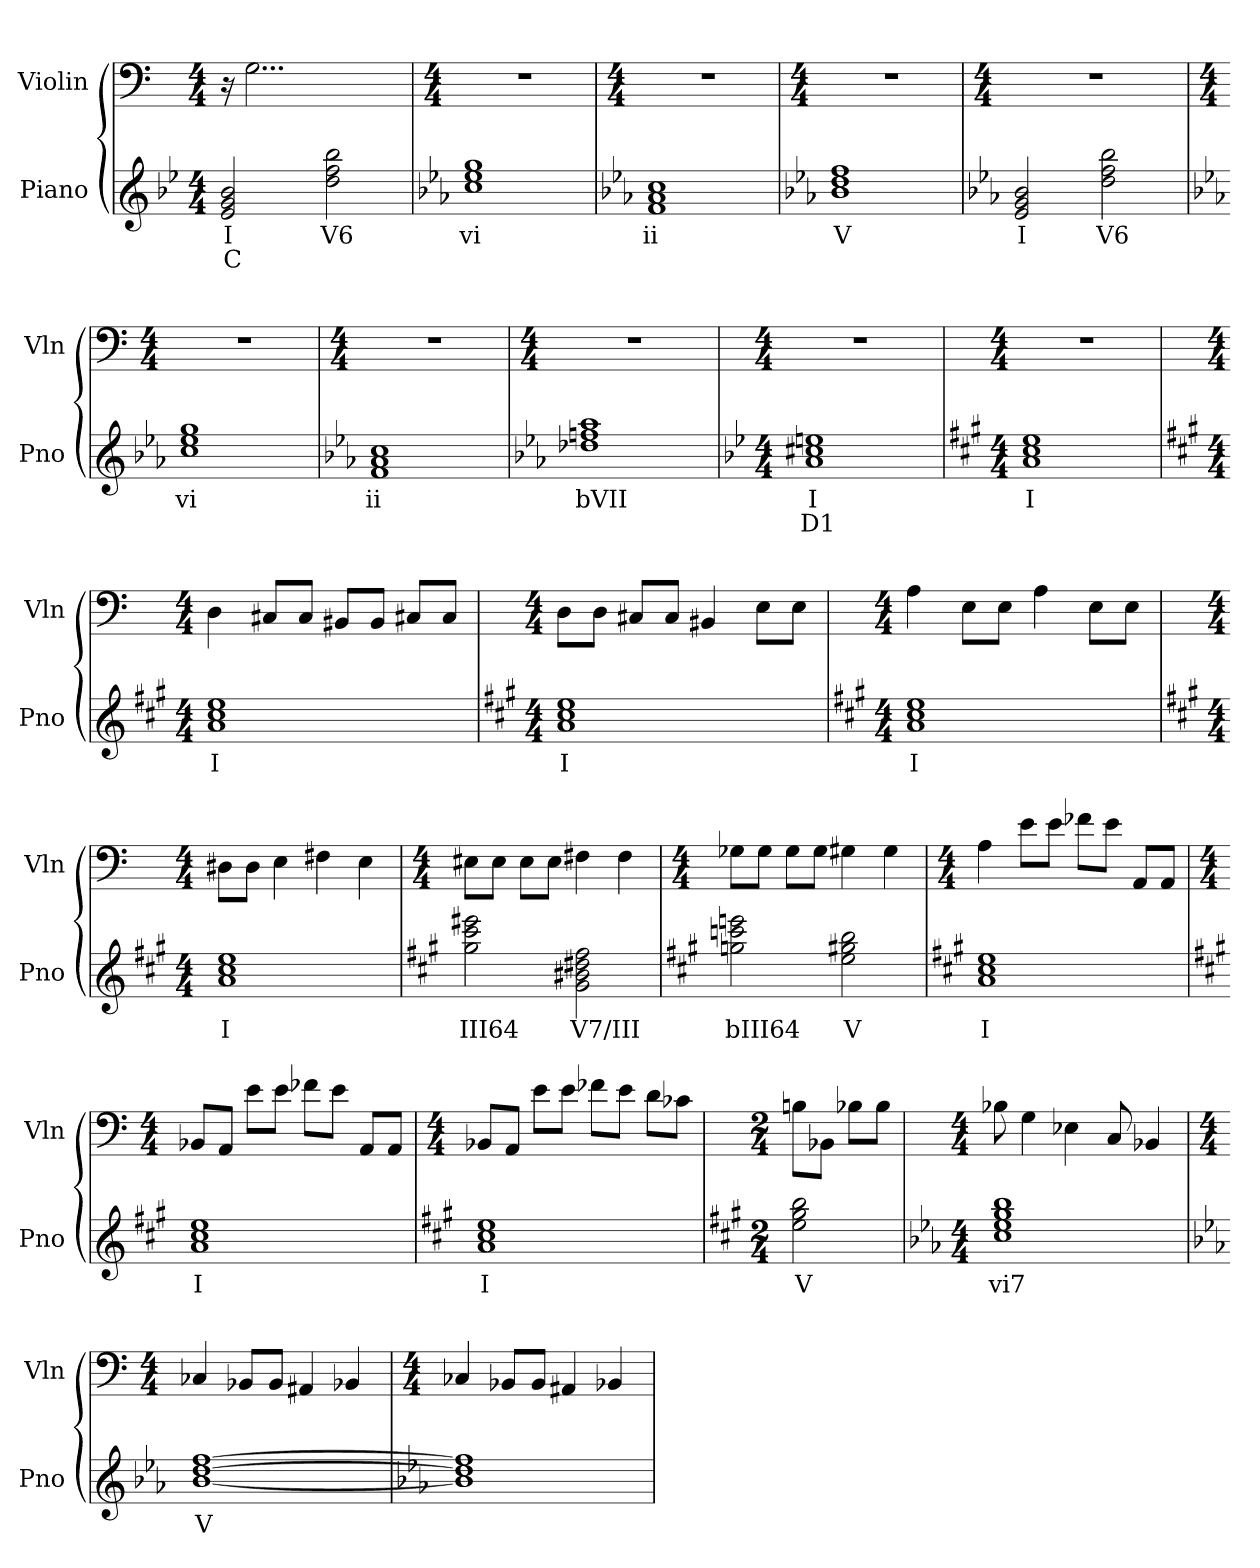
**kern	**text	**text	**kern
*part2	*part2	*part2	*part1
*staff2	*staff2	*staff2	*staff1
*I"Piano	*	*	*I"Violin
*I'Pno	*	*	*I'Vln
*k[b-e-]	*	*	*
*B-:	*	*	*
*M4/4	*	*	*M4/4
=	=	=	=
2e- 2g 2b-	I	C	16r
.	.	.	2...G
2dd 2ff 2bb-	V6	.	.
=	=	=	=
*k[b-e-a-]	*	*	*
*E-:	*	*	*
*	*	*	*M4/4
1cc 1ee- 1gg	vi	.	1r
=	=	=	=
*k[b-e-a-]	*	*	*
*E-:	*	*	*
*	*	*	*M4/4
1f 1a- 1cc	ii	.	1r
=	=	=	=
*k[b-e-a-]	*	*	*
*E-:	*	*	*
*	*	*	*M4/4
1b- 1dd 1ff	V	.	1r
=	=	=	=
*k[b-e-a-]	*	*	*
*E-:	*	*	*
*	*	*	*M4/4
2e- 2g 2b-	I	.	1r
2dd 2ff 2bb-	V6	.	.
=	=	=	=
*k[b-e-a-]	*	*	*
*E-:	*	*	*
*	*	*	*M4/4
1cc 1ee- 1gg	vi	.	1r
=	=	=	=
*k[b-e-a-]	*	*	*
*E-:	*	*	*
*	*	*	*M4/4
1f 1a- 1cc	ii	.	1r
=	=	=	=
*k[b-e-a-]	*	*	*
*E-:	*	*	*
*	*	*	*M4/4
1dd-X 1ffn 1aa-	bVII	.	1r
=	=	=	=
*k[b-e-]	*	*	*
*B-:	*	*	*
*M4/4	*	*	*M4/4
1a 1cc#X 1een	I	D1	1r
=	=	=	=
*k[f#c#g#]	*	*	*
*A:	*	*	*
*M4/4	*	*	*M4/4
1a 1cc# 1ee	I	.	1r
=	=	=	=
*k[f#c#g#]	*	*	*
*A:	*	*	*
*M4/4	*	*	*M4/4
1a 1cc# 1ee	I	.	4D
.	.	.	8C#XL
.	.	.	8C#J
.	.	.	8BB#XL
.	.	.	8BB#J
.	.	.	8C#XL
.	.	.	8C#J
=	=	=	=
*k[f#c#g#]	*	*	*
*A:	*	*	*
*M4/4	*	*	*M4/4
1a 1cc# 1ee	I	.	8DL
.	.	.	8DJ
.	.	.	8C#XL
.	.	.	8C#J
.	.	.	4BB#X
.	.	.	8EL
.	.	.	8EJ
=	=	=	=
*k[f#c#g#]	*	*	*
*A:	*	*	*
*M4/4	*	*	*M4/4
1a 1cc# 1ee	I	.	4A
.	.	.	8EL
.	.	.	8EJ
.	.	.	4A
.	.	.	8EL
.	.	.	8EJ
=	=	=	=
*k[f#c#g#]	*	*	*
*A:	*	*	*
*M4/4	*	*	*M4/4
1a 1cc# 1ee	I	.	8D#XL
.	.	.	8D#J
.	.	.	4E
.	.	.	4F#X
.	.	.	4E
=	=	=	=
*k[f#c#g#]	*	*	*
*A:	*	*	*
*	*	*	*M4/4
2gg# 2ccc# 2eee#X	III64	.	8E#XL
.	.	.	8E#J
.	.	.	8E#L
.	.	.	8E#J
2g# 2b#X 2dd#X 2ff#	V7/III	.	4F#X
.	.	.	4F#
=	=	=	=
*k[f#c#g#]	*	*	*
*A:	*	*	*
*	*	*	*M4/4
2ggn 2cccn 2eeen	bIII64	.	8G-XL
.	.	.	8G-J
.	.	.	8G-L
.	.	.	8G-J
2ee 2gg#X 2bb	V	.	4G#X
.	.	.	4G#
=	=	=	=
*k[f#c#g#]	*	*	*
*A:	*	*	*
*	*	*	*M4/4
1a 1cc# 1ee	I	.	4A
.	.	.	8eL
.	.	.	8eJ
.	.	.	8f-XL
.	.	.	8eJ
.	.	.	8AAL
.	.	.	8AAJ
=	=	=	=
*k[f#c#g#]	*	*	*
*A:	*	*	*
*	*	*	*M4/4
1a 1cc# 1ee	I	.	8BB-XL
.	.	.	8AAJ
.	.	.	8eL
.	.	.	8eJ
.	.	.	8f-XL
.	.	.	8eJ
.	.	.	8AAL
.	.	.	8AAJ
=	=	=	=
*k[f#c#g#]	*	*	*
*A:	*	*	*
*	*	*	*M4/4
1a 1cc# 1ee	I	.	8BB-XL
.	.	.	8AAJ
.	.	.	8eL
.	.	.	8eJ
.	.	.	8f-XL
.	.	.	8eJ
.	.	.	8dL
.	.	.	8c-XJ
=	=	=	=
*k[f#c#g#]	*	*	*
*A:	*	*	*
*M2/4	*	*	*M2/4
2ee 2gg# 2bb	V	.	8BnL
.	.	.	8BB-XJ
.	.	.	8B-XL
.	.	.	8B-J
=	=	=	=
*k[b-e-a-]	*	*	*
*E-:	*	*	*
*M4/4	*	*	*M4/4
1cc 1ee- 1gg 1bb-	vi7	.	8B-X
.	.	.	4G
.	.	.	4E-X
.	.	.	8C
.	.	.	4BB-X
=	=	=	=
*k[b-e-a-]	*	*	*
*E-:	*	*	*
*	*	*	*M4/4
[1b- [1dd [1ff	V	.	4C-X
.	.	.	8BB-XL
.	.	.	8BB-J
.	.	.	4AA#X
.	.	.	4BB-X
=	=	=	=
*k[b-e-a-]	*	*	*
*E-:	*	*	*
*	*	*	*M4/4
1b-] 1dd] 1ff]	.	.	4C-X
.	.	.	8BB-XL
.	.	.	8BB-J
.	.	.	4AA#X
.	.	.	4BB-X
=	=	=	=
*-	*-	*-	*-
